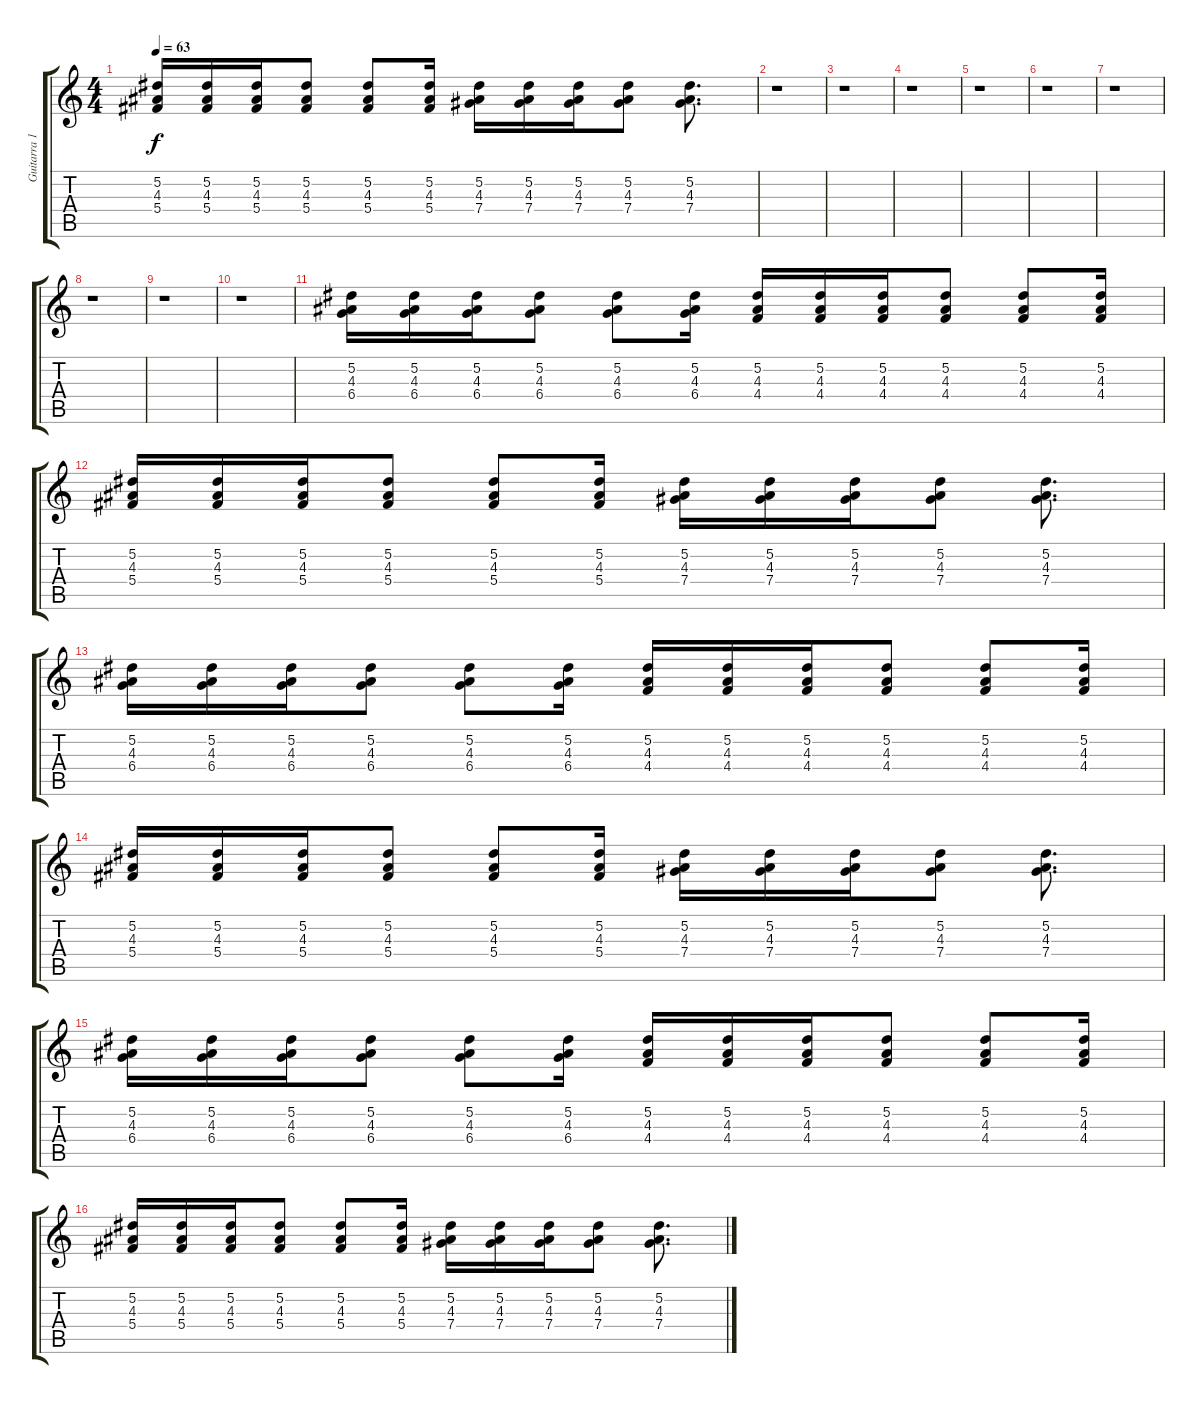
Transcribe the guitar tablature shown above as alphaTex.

\track ("Guitarra 1" "Guitarra 1") {instrument acousticguitarnylon}
\staff {score tabs}
\tuning (Eb4 Bb3 Gb3 Db3 Ab2 Eb2) {hide}
\ts (4 4)
\tempo 63
\clef g2
\ks c
(5.2 4.3 5.4).16{dy f} (5.2 4.3 5.4).16 (5.2 4.3 5.4).16 (5.2 4.3 5.4).8 (5.2 4.3 5.4).8 (5.2 4.3 5.4).16 (5.2 4.3 7.4).16 (5.2 4.3 7.4).16 (5.2 4.3 7.4).16 (5.2 4.3 7.4).8 (5.2 4.3 7.4).8{d} |
r.1 |
r.1 |
r.1 |
r.1 |
r.1 |
r.1 |
r.1 |
r.1 |
r.1 |
(5.2 4.3 6.4).16 (5.2 4.3 6.4).16 (5.2 4.3 6.4).16 (5.2 4.3 6.4).8 (5.2 4.3 6.4).8 (5.2 4.3 6.4).16 (5.2 4.3 4.4).16 (5.2 4.3 4.4).16 (5.2 4.3 4.4).16 (5.2 4.3 4.4).8 (5.2 4.3 4.4).8 (5.2 4.3 4.4).16 |
(5.2 4.3 5.4).16 (5.2 4.3 5.4).16 (5.2 4.3 5.4).16 (5.2 4.3 5.4).8 (5.2 4.3 5.4).8 (5.2 4.3 5.4).16 (5.2 4.3 7.4).16 (5.2 4.3 7.4).16 (5.2 4.3 7.4).16 (5.2 4.3 7.4).8 (5.2 4.3 7.4).8{d} |
(5.2 4.3 6.4).16 (5.2 4.3 6.4).16 (5.2 4.3 6.4).16 (5.2 4.3 6.4).8 (5.2 4.3 6.4).8 (5.2 4.3 6.4).16 (5.2 4.3 4.4).16 (5.2 4.3 4.4).16 (5.2 4.3 4.4).16 (5.2 4.3 4.4).8 (5.2 4.3 4.4).8 (5.2 4.3 4.4).16 |
(5.2 4.3 5.4).16 (5.2 4.3 5.4).16 (5.2 4.3 5.4).16 (5.2 4.3 5.4).8 (5.2 4.3 5.4).8 (5.2 4.3 5.4).16 (5.2 4.3 7.4).16 (5.2 4.3 7.4).16 (5.2 4.3 7.4).16 (5.2 4.3 7.4).8 (5.2 4.3 7.4).8{d} |
(5.2 4.3 6.4).16 (5.2 4.3 6.4).16 (5.2 4.3 6.4).16 (5.2 4.3 6.4).8 (5.2 4.3 6.4).8 (5.2 4.3 6.4).16 (5.2 4.3 4.4).16 (5.2 4.3 4.4).16 (5.2 4.3 4.4).16 (5.2 4.3 4.4).8 (5.2 4.3 4.4).8 (5.2 4.3 4.4).16 |
(5.2 4.3 5.4).16 (5.2 4.3 5.4).16 (5.2 4.3 5.4).16 (5.2 4.3 5.4).8 (5.2 4.3 5.4).8 (5.2 4.3 5.4).16 (5.2 4.3 7.4).16 (5.2 4.3 7.4).16 (5.2 4.3 7.4).16 (5.2 4.3 7.4).8 (5.2 4.3 7.4).8{d}
